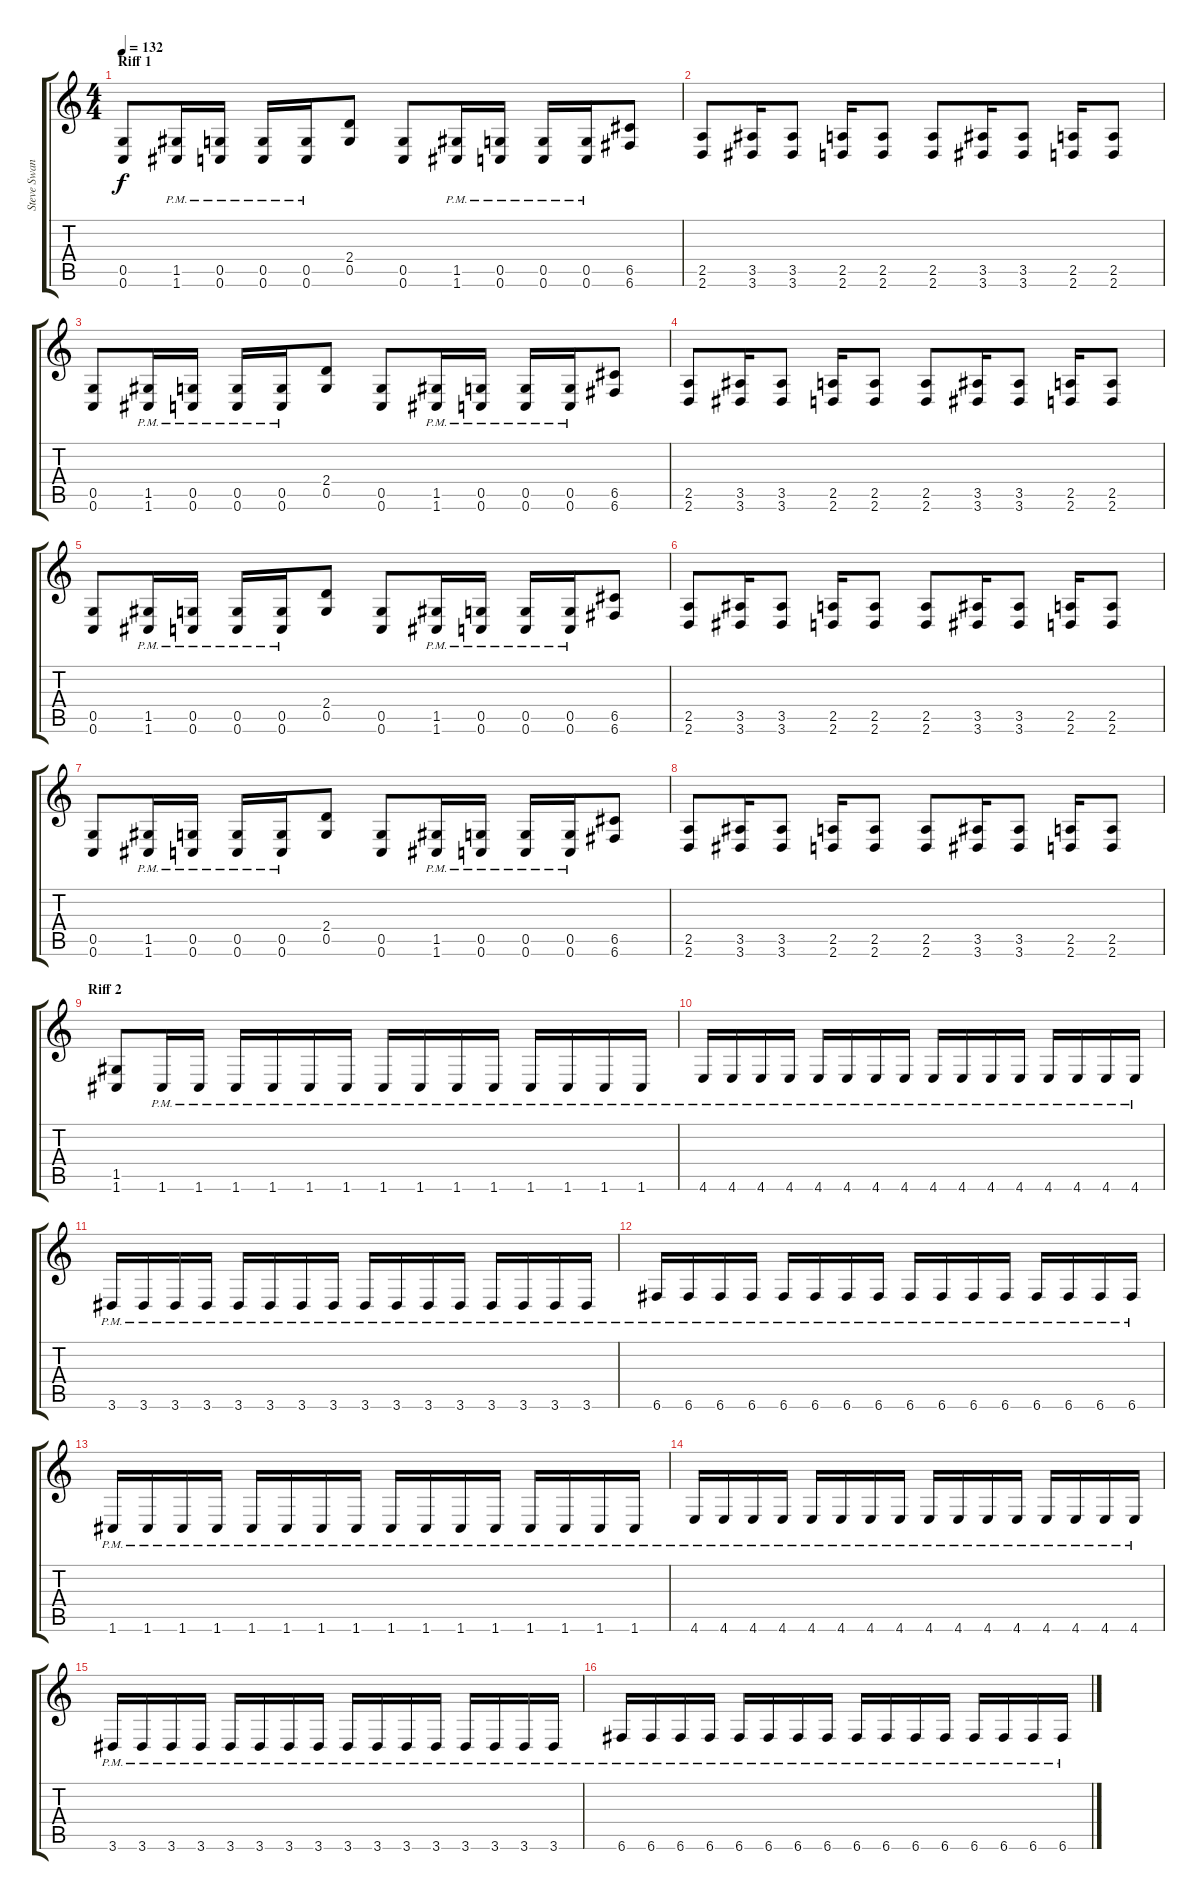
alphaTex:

\track ("Steve Swanson >>Guitar" "Steve Swan") {instrument overdrivenguitar}
\staff {score tabs}
\tuning (D4 A3 F3 C3 G2 C2) {hide}
\ts (4 4)
\section ("" "Riff 1")
\tempo 132
\clef g2
\ks c
(0.5 0.6).8{dy f} (1.5{pm} 1.6{pm}).16 (0.5{pm} 0.6{pm}).16 (0.5{pm} 0.6{pm}).16 (0.5{pm} 0.6{pm}).16 (2.4 0.5).8 (0.5 0.6).8 (1.5{pm} 1.6{pm}).16 (0.5{pm} 0.6{pm}).16 (0.5{pm} 0.6{pm}).16 (0.5{pm} 0.6{pm}).16 (6.5 6.6).8 |
(2.5 2.6).8 (3.5 3.6).16 (3.5 3.6).8 (2.5 2.6).16 (2.5 2.6).8 (2.5 2.6).8 (3.5 3.6).16 (3.5 3.6).8 (2.5 2.6).16 (2.5 2.6).8 |
(0.5 0.6).8 (1.5{pm} 1.6{pm}).16 (0.5{pm} 0.6{pm}).16 (0.5{pm} 0.6{pm}).16 (0.5{pm} 0.6{pm}).16 (2.4 0.5).8 (0.5 0.6).8 (1.5{pm} 1.6{pm}).16 (0.5{pm} 0.6{pm}).16 (0.5{pm} 0.6{pm}).16 (0.5{pm} 0.6{pm}).16 (6.5 6.6).8 |
(2.5 2.6).8 (3.5 3.6).16 (3.5 3.6).8 (2.5 2.6).16 (2.5 2.6).8 (2.5 2.6).8 (3.5 3.6).16 (3.5 3.6).8 (2.5 2.6).16 (2.5 2.6).8 |
(0.5 0.6).8 (1.5{pm} 1.6{pm}).16 (0.5{pm} 0.6{pm}).16 (0.5{pm} 0.6{pm}).16 (0.5{pm} 0.6{pm}).16 (2.4 0.5).8 (0.5 0.6).8 (1.5{pm} 1.6{pm}).16 (0.5{pm} 0.6{pm}).16 (0.5{pm} 0.6{pm}).16 (0.5{pm} 0.6{pm}).16 (6.5 6.6).8 |
(2.5 2.6).8 (3.5 3.6).16 (3.5 3.6).8 (2.5 2.6).16 (2.5 2.6).8 (2.5 2.6).8 (3.5 3.6).16 (3.5 3.6).8 (2.5 2.6).16 (2.5 2.6).8 |
(0.5 0.6).8 (1.5{pm} 1.6{pm}).16 (0.5{pm} 0.6{pm}).16 (0.5{pm} 0.6{pm}).16 (0.5{pm} 0.6{pm}).16 (2.4 0.5).8 (0.5 0.6).8 (1.5{pm} 1.6{pm}).16 (0.5{pm} 0.6{pm}).16 (0.5{pm} 0.6{pm}).16 (0.5{pm} 0.6{pm}).16 (6.5 6.6).8 |
(2.5 2.6).8 (3.5 3.6).16 (3.5 3.6).8 (2.5 2.6).16 (2.5 2.6).8 (2.5 2.6).8 (3.5 3.6).16 (3.5 3.6).8 (2.5 2.6).16 (2.5 2.6).8 |
\section ("" "Riff 2")
(1.5 1.6).8 1.6{pm}.16 1.6{pm}.16 1.6{pm}.16 1.6{pm}.16 1.6{pm}.16 1.6{pm}.16 1.6{pm}.16 1.6{pm}.16 1.6{pm}.16 1.6{pm}.16 1.6{pm}.16 1.6{pm}.16 1.6{pm}.16 1.6{pm}.16 |
4.6{pm}.16 4.6{pm}.16 4.6{pm}.16 4.6{pm}.16 4.6{pm}.16 4.6{pm}.16 4.6{pm}.16 4.6{pm}.16 4.6{pm}.16 4.6{pm}.16 4.6{pm}.16 4.6{pm}.16 4.6{pm}.16 4.6{pm}.16 4.6{pm}.16 4.6{pm}.16 |
3.6{pm}.16 3.6{pm}.16 3.6{pm}.16 3.6{pm}.16 3.6{pm}.16 3.6{pm}.16 3.6{pm}.16 3.6{pm}.16 3.6{pm}.16 3.6{pm}.16 3.6{pm}.16 3.6{pm}.16 3.6{pm}.16 3.6{pm}.16 3.6{pm}.16 3.6{pm}.16 |
6.6{pm}.16 6.6{pm}.16 6.6{pm}.16 6.6{pm}.16 6.6{pm}.16 6.6{pm}.16 6.6{pm}.16 6.6{pm}.16 6.6{pm}.16 6.6{pm}.16 6.6{pm}.16 6.6{pm}.16 6.6{pm}.16 6.6{pm}.16 6.6{pm}.16 6.6{pm}.16 |
1.6{pm}.16 1.6{pm}.16 1.6{pm}.16 1.6{pm}.16 1.6{pm}.16 1.6{pm}.16 1.6{pm}.16 1.6{pm}.16 1.6{pm}.16 1.6{pm}.16 1.6{pm}.16 1.6{pm}.16 1.6{pm}.16 1.6{pm}.16 1.6{pm}.16 1.6{pm}.16 |
4.6{pm}.16 4.6{pm}.16 4.6{pm}.16 4.6{pm}.16 4.6{pm}.16 4.6{pm}.16 4.6{pm}.16 4.6{pm}.16 4.6{pm}.16 4.6{pm}.16 4.6{pm}.16 4.6{pm}.16 4.6{pm}.16 4.6{pm}.16 4.6{pm}.16 4.6{pm}.16 |
3.6{pm}.16 3.6{pm}.16 3.6{pm}.16 3.6{pm}.16 3.6{pm}.16 3.6{pm}.16 3.6{pm}.16 3.6{pm}.16 3.6{pm}.16 3.6{pm}.16 3.6{pm}.16 3.6{pm}.16 3.6{pm}.16 3.6{pm}.16 3.6{pm}.16 3.6{pm}.16 |
6.6{pm}.16 6.6{pm}.16 6.6{pm}.16 6.6{pm}.16 6.6{pm}.16 6.6{pm}.16 6.6{pm}.16 6.6{pm}.16 6.6{pm}.16 6.6{pm}.16 6.6{pm}.16 6.6{pm}.16 6.6{pm}.16 6.6{pm}.16 6.6{pm}.16 6.6{pm}.16
